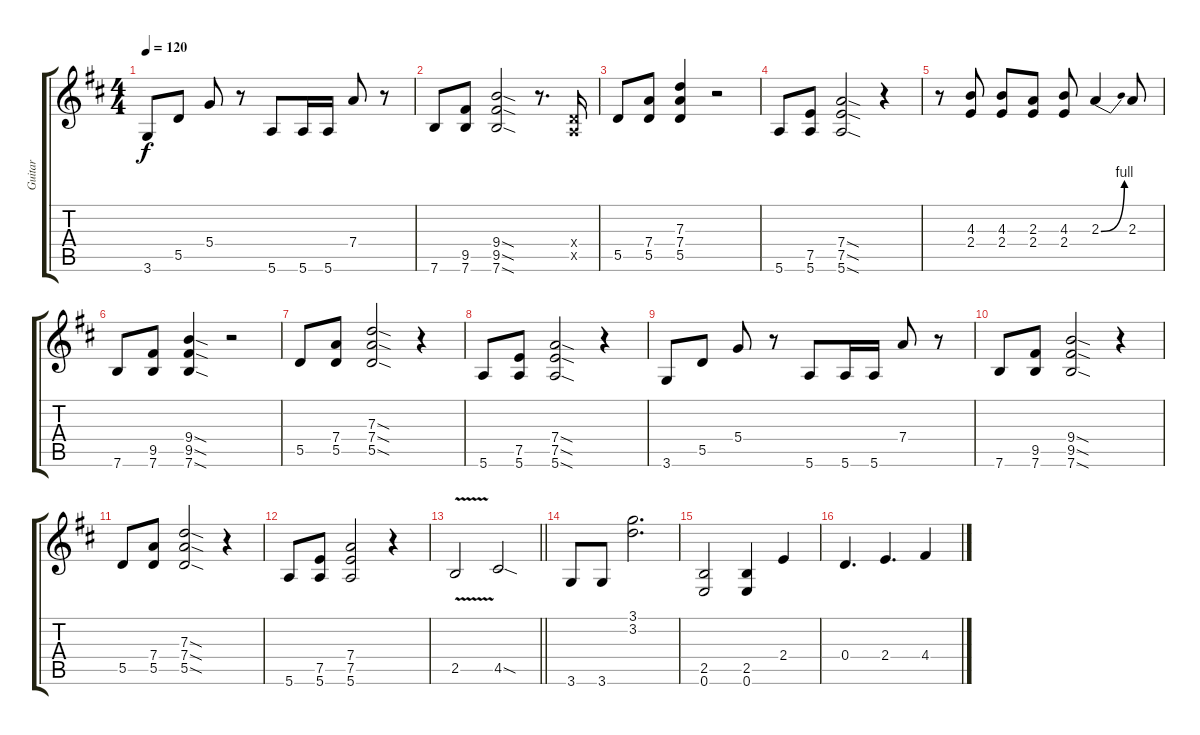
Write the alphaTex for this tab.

\track ("Guitar" "Guitar") {instrument distortionguitar}
\staff {score tabs}
\tuning (E4 B3 G3 D3 A2 E2) {hide}
\ts (4 4)
\tempo 120
\clef g2
\ks d
3.6.8{dy f} 5.5.8 5.4.8 r.8 5.6.8 5.6.16 5.6.16 7.4.8 r.8 |
7.6.8 (9.5 7.6).8 (9.4{sod} 9.5{sod} 7.6{sod}).2 r.8{d} (0.4{x} 0.5{x}).16 |
5.5.8 (7.4 5.5).8 (7.3 7.4 5.5).4 r.2 |
5.6.8 (7.5 5.6).8 (7.4{sod} 7.5{sod} 5.6{sod}).2 r.4 |
r.8 (4.3 2.4).8 (4.3 2.4).8 (2.3 2.4).8 (4.3 2.4).8 2.3{be (bend 0 0 60 4)}.4 2.3.8 |
7.6.8 (9.5 7.6).8 (9.4{sod} 9.5{sod} 7.6{sod}).4 r.2 |
5.5.8 (7.4 5.5).8 (7.3{sod} 7.4{sod} 5.5{sod}).2 r.4 |
5.6.8 (7.5 5.6).8 (7.4{sod} 7.5{sod} 5.6{sod}).2 r.4 |
3.6.8 5.5.8 5.4.8 r.8 5.6.8 5.6.16 5.6.16 7.4.8 r.8 |
7.6.8 (9.5 7.6).8 (9.4{sod} 9.5{sod} 7.6{sod}).2 r.4 |
5.5.8 (7.4 5.5).8 (7.3{sod} 7.4{sod} 5.5{sod}).2 r.4 |
5.6.8 (7.5 5.6).8 (7.4 7.5 5.6).2 r.4 |
\barLineRight lightlight
2.5{v}.2 4.5{sod}.2 |
3.6.8 3.6.8 (3.1 3.2).2{d} |
(2.5 0.6).2 (2.5 0.6).4 2.4.4 |
0.4.4{d} 2.4.4{d} 4.4.4
